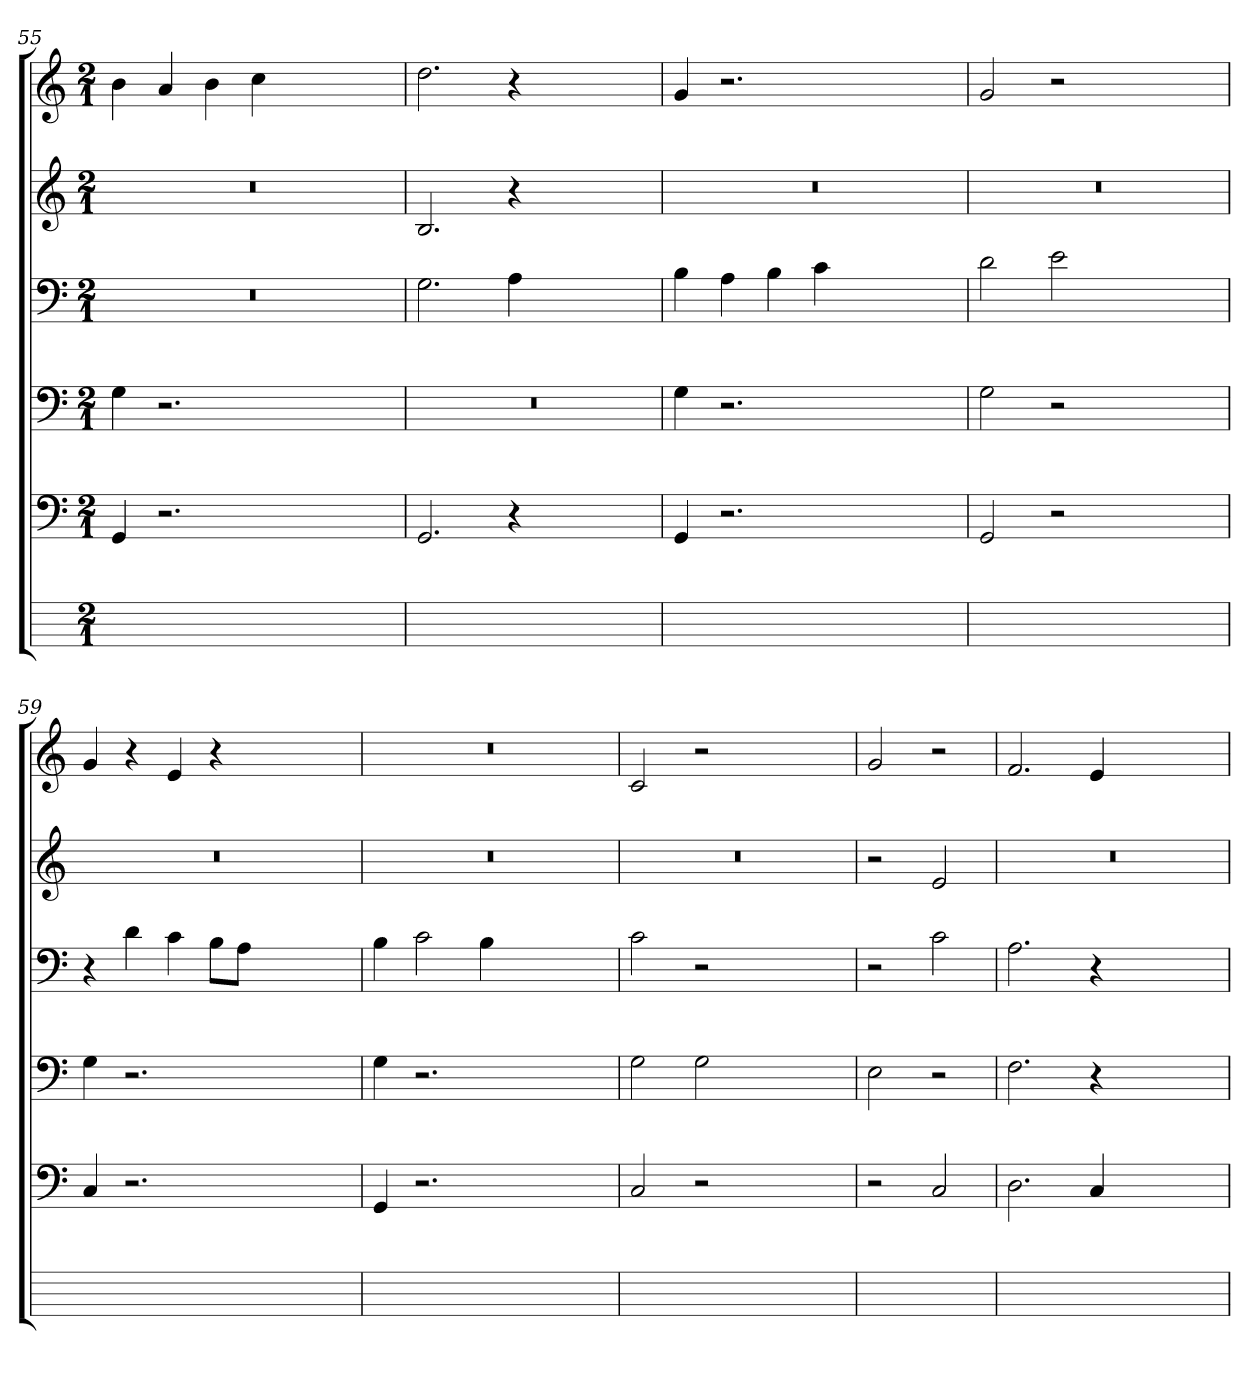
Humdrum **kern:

**kern	**kern	**kern	**kern	**kern	**kern
*part6	*part5	*part4	*part3	*part2	*part1
*staff6	*staff5	*staff4	*staff3	*staff2	*staff1
*	*clefF4	*clefF4	*clefF4	*clefG2	*clefG2
*	*k[]	*k[]	*k[]	*k[]	*k[]
*	*C:	*C:	*C:	*C:	*C:
*M2/1	*M2/1	*M2/1	*M2/1	*M2/1	*M2/1
=55	=55	=55	=55	=55	=55
0ryy	4GG	4Gi	0r	0r	4b
.	2.r	2.r	.	.	4aj
.	.	.	.	.	4bi
.	.	.	.	.	4cc
.	1ryy	1ryy	.	.	1ryy
=56	=56	=56	=56	=56	=56
0ryy	2.GGi	0r	2.G	2.BZ	2.dd
.	4r	.	4A	4r	4r
.	1ryy	.	1ryy	1ryy	1ryy
=57	=57	=57	=57	=57	=57
0ryy	4GG	4G	4B	0r	4g
.	2.r	2.r	4A	.	2.r
.	.	.	4B	.	.
.	.	.	4c	.	.
.	1ryy	1ryy	1ryy	.	1ryy
=58	=58	=58	=58	=58	=58
0ryy	2GG	2G	2d	0r	2gi
.	2r	2r	2e	.	2r
.	1ryy	1ryy	1ryy	.	1ryy
=59	=59	=59	=59	=59	=59
0ryy	4C	4Gi	4r	0r	4gi
.	2.r	2.r	4d	.	4r
.	.	.	4c	.	4e
.	.	.	8BjL	.	4r
.	.	.	8AjJ	.	.
.	1ryy	1ryy	1ryy	.	1ryy
=60	=60	=60	=60	=60	=60
0ryy	4GG	4G	4BZ	0r	0r
.	2.r	2.r	2ci	.	.
.	.	.	4Bj	.	.
.	1ryy	1ryy	1ryy	.	.
=61	=61	=61	=61	=61	=61
0ryy	2C	2G	2c	0r	2c
.	2r	2Gi	2r	.	2r
.	1ryy	1ryy	1ryy	.	1ryy
=62	=62	=62	=62	=62	=62
1ryy	2r	2E	2r	2r	2g
.	2C	2r	2c	2ei	2r
=63	=63	=63	=63	=63	=63
0ryy	2.D	2.F	2.A	0r	2.f
.	4CZ	4r	4r	.	4e
.	1ryy	1ryy	1ryy	.	1ryy
=	=	=	=	=	=
*-	*-	*-	*-	*-	*-
